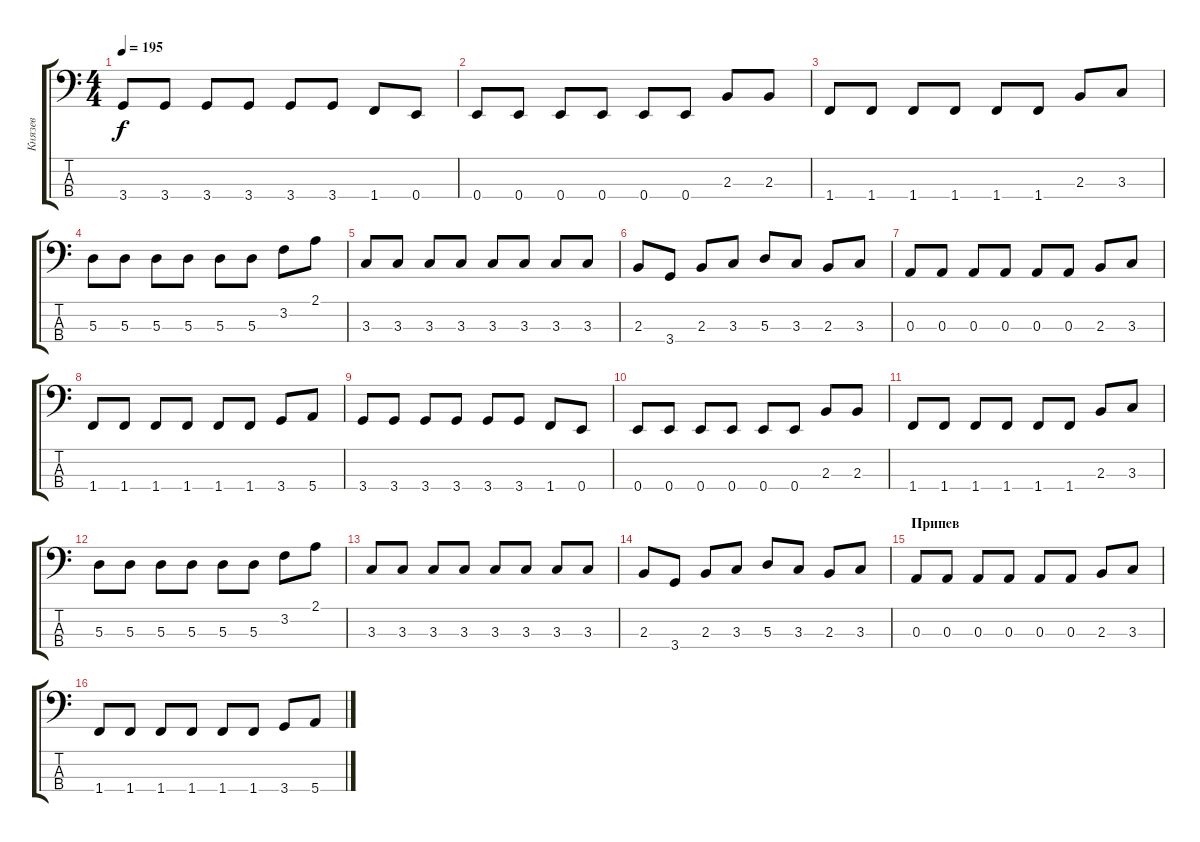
\track ("Князев" "Князев") {instrument electricbassfinger}
\staff {score tabs}
\tuning (G2 D2 A1 E1) {hide}
\ts (4 4)
\tempo 195
\clef f4
\ks c
3.4.8{dy f} 3.4.8 3.4.8 3.4.8 3.4.8 3.4.8 1.4.8 0.4.8 |
0.4.8 0.4.8 0.4.8 0.4.8 0.4.8 0.4.8 2.3.8 2.3.8 |
1.4.8 1.4.8 1.4.8 1.4.8 1.4.8 1.4.8 2.3.8 3.3.8 |
5.3.8 5.3.8 5.3.8 5.3.8 5.3.8 5.3.8 3.2.8 2.1.8 |
3.3.8 3.3.8 3.3.8 3.3.8 3.3.8 3.3.8 3.3.8 3.3.8 |
2.3.8 3.4.8 2.3.8 3.3.8 5.3.8 3.3.8 2.3.8 3.3.8 |
0.3.8 0.3.8 0.3.8 0.3.8 0.3.8 0.3.8 2.3.8 3.3.8 |
1.4.8 1.4.8 1.4.8 1.4.8 1.4.8 1.4.8 3.4.8 5.4.8 |
3.4.8 3.4.8 3.4.8 3.4.8 3.4.8 3.4.8 1.4.8 0.4.8 |
0.4.8 0.4.8 0.4.8 0.4.8 0.4.8 0.4.8 2.3.8 2.3.8 |
1.4.8 1.4.8 1.4.8 1.4.8 1.4.8 1.4.8 2.3.8 3.3.8 |
5.3.8 5.3.8 5.3.8 5.3.8 5.3.8 5.3.8 3.2.8 2.1.8 |
3.3.8 3.3.8 3.3.8 3.3.8 3.3.8 3.3.8 3.3.8 3.3.8 |
2.3.8 3.4.8 2.3.8 3.3.8 5.3.8 3.3.8 2.3.8 3.3.8 |
\section ("" "Припев")
0.3.8 0.3.8 0.3.8 0.3.8 0.3.8 0.3.8 2.3.8 3.3.8 |
1.4.8 1.4.8 1.4.8 1.4.8 1.4.8 1.4.8 3.4.8 5.4.8
